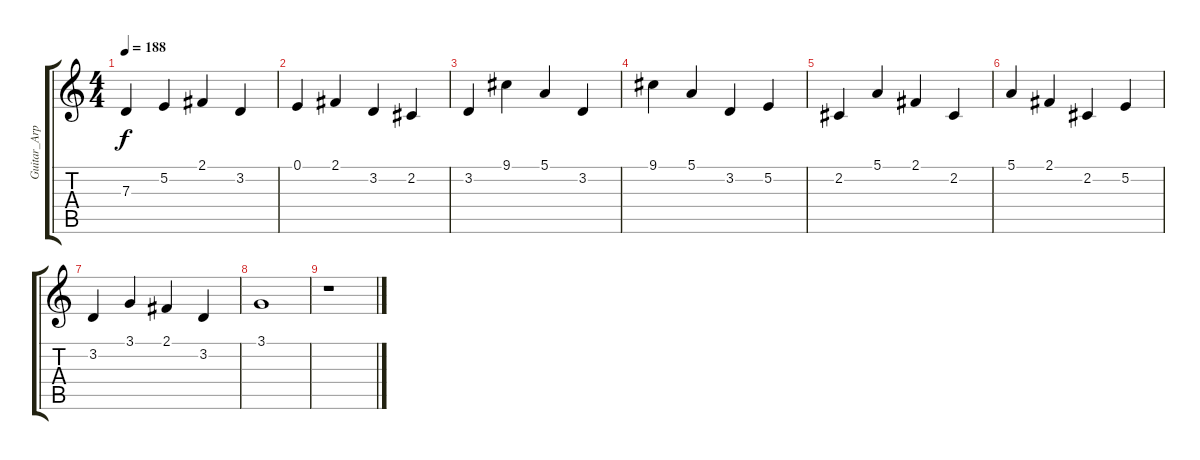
\track ("Guitar_Arpeggio" "Guitar_Arp") {instrument altosax}
\staff {score tabs}
\tuning (E4 B3 G3 D3 A2 E2) {hide}
\ts (4 4)
\tempo 188
\clef g2
\ks c
7.3.4{dy f} 5.2.4 2.1.4 3.2.4 |
0.1.4 2.1.4 3.2.4 2.2.4 |
3.2.4 9.1.4 5.1.4 3.2.4 |
9.1.4 5.1.4 3.2.4 5.2.4 |
2.2.4 5.1.4 2.1.4 2.2.4 |
5.1.4 2.1.4 2.2.4 5.2.4 |
3.2.4 3.1.4 2.1.4 3.2.4 |
3.1.1 |
r.1
